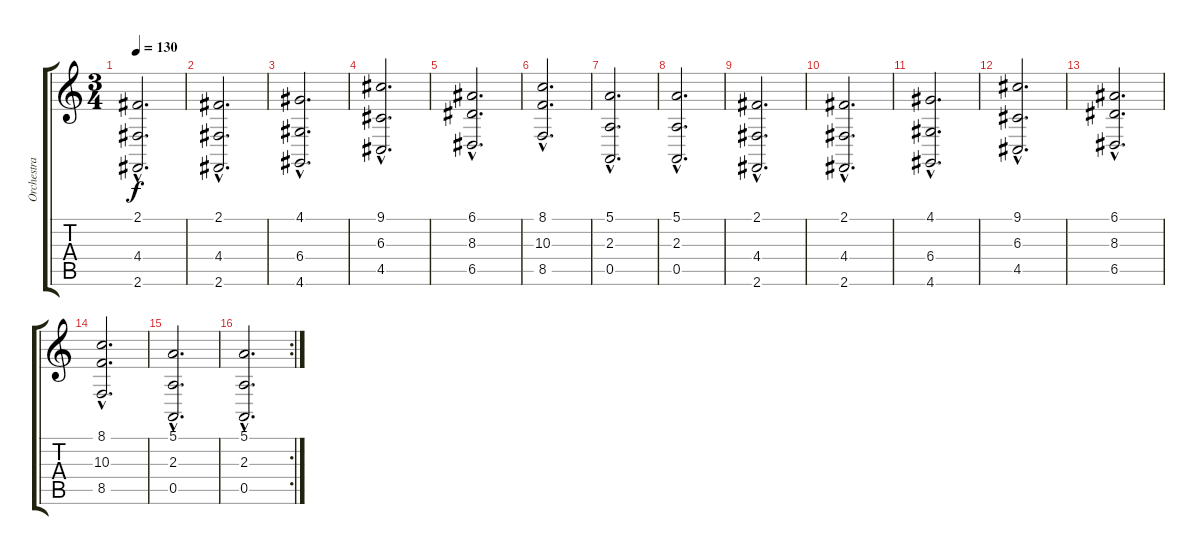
\track ("Orchestra Hit" "Orchestra ") {instrument orchestrahit}
\staff {score tabs}
\tuning (E4 B3 G3 D3 A2 E2) {hide}
\ts (3 4)
\tempo 130
\clef g2
\ks c
(2.1{hac} 4.4{hac} 2.6{hac}).2{d dy f} |
(2.1{hac} 4.4{hac} 2.6{hac}).2{d} |
(4.1{hac} 6.4{hac} 4.6{hac}).2{d} |
(9.1{hac} 6.3{hac} 4.5{hac}).2{d} |
(6.1{hac} 8.3{hac} 6.5{hac}).2{d} |
(8.1{hac} 10.3{hac} 8.5{hac}).2{d} |
(5.1{hac} 2.3{hac} 0.5{hac}).2{d} |
(5.1{hac} 2.3{hac} 0.5{hac}).2{d} |
(2.1{hac} 4.4{hac} 2.6{hac}).2{d} |
(2.1{hac} 4.4{hac} 2.6{hac}).2{d} |
(4.1{hac} 6.4{hac} 4.6{hac}).2{d} |
(9.1{hac} 6.3{hac} 4.5{hac}).2{d} |
(6.1{hac} 8.3{hac} 6.5{hac}).2{d} |
(8.1{hac} 10.3{hac} 8.5{hac}).2{d} |
(5.1{hac} 2.3{hac} 0.5{hac}).2{d} |
\rc 2
(5.1{hac} 2.3{hac} 0.5{hac}).2{d}
